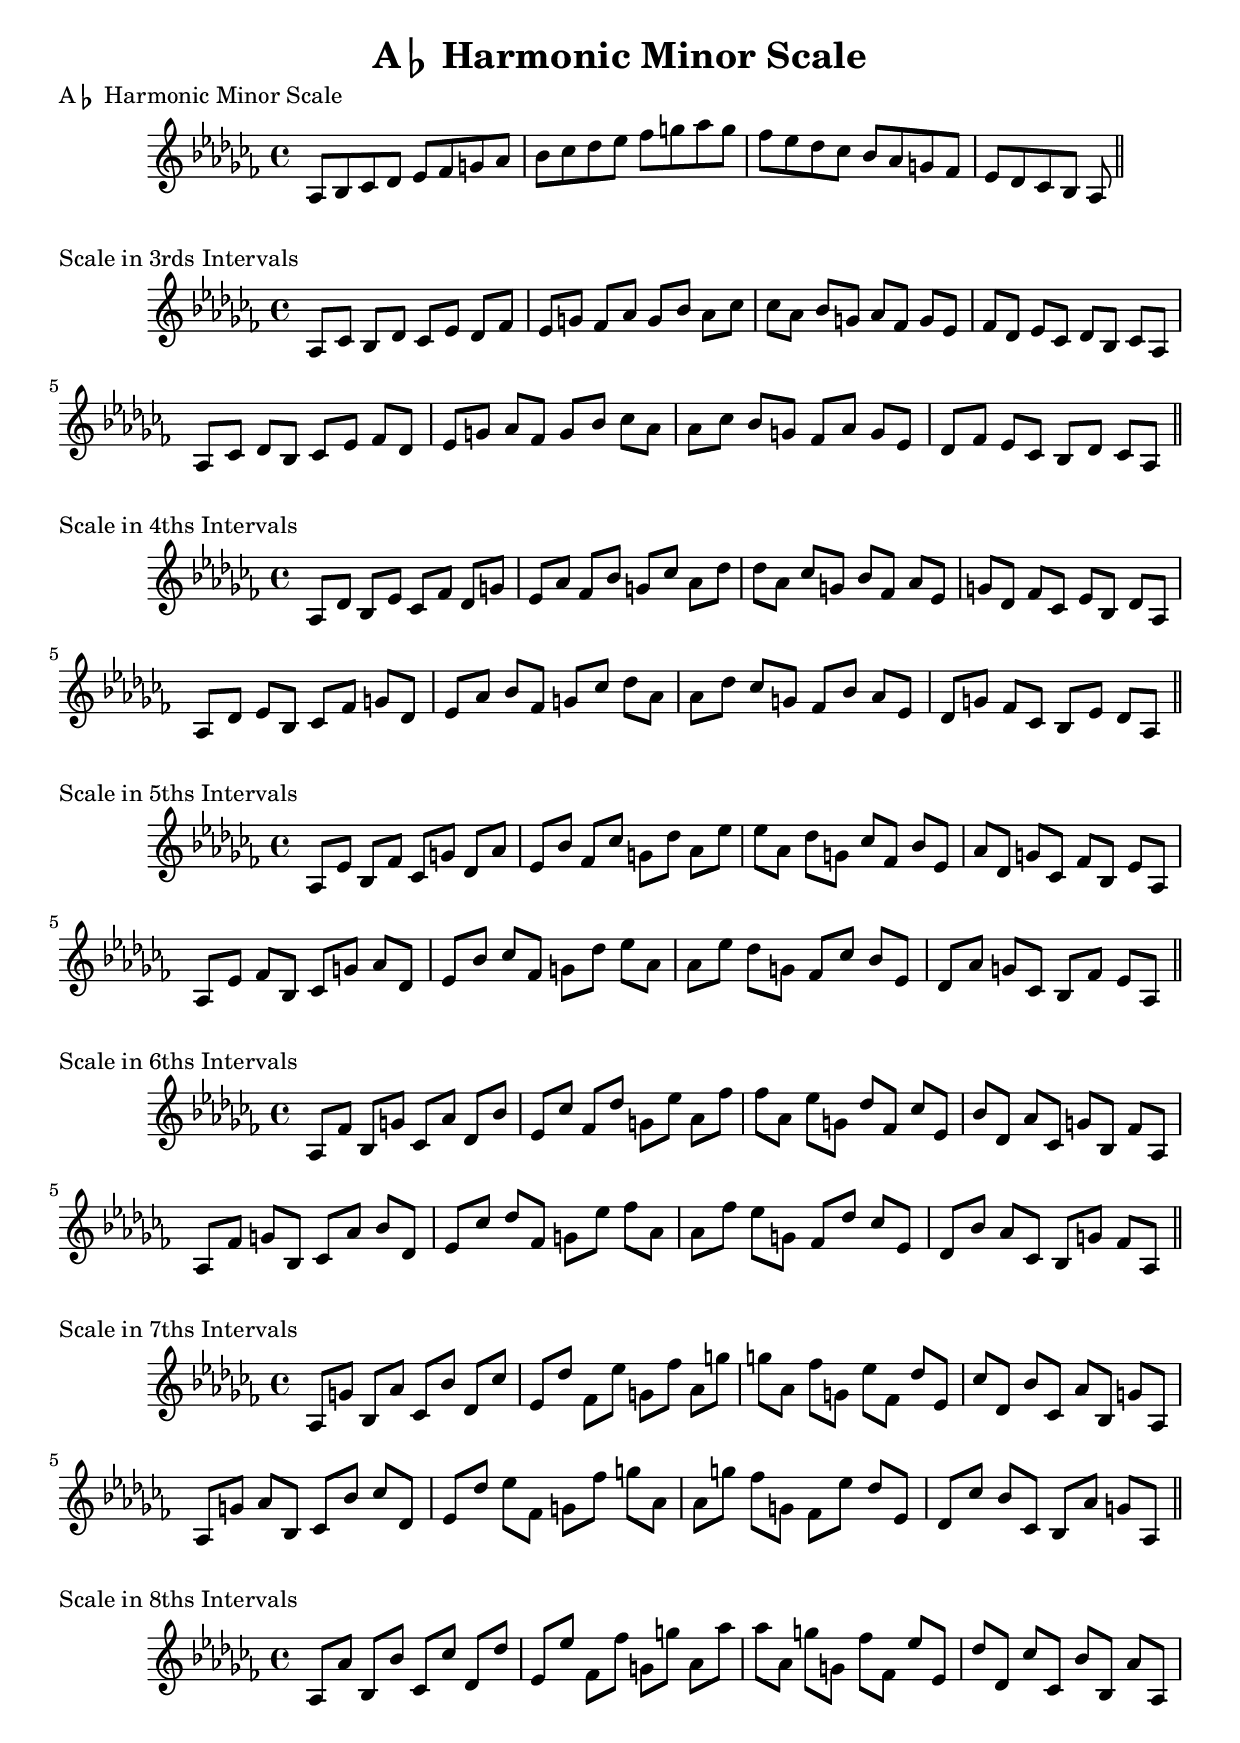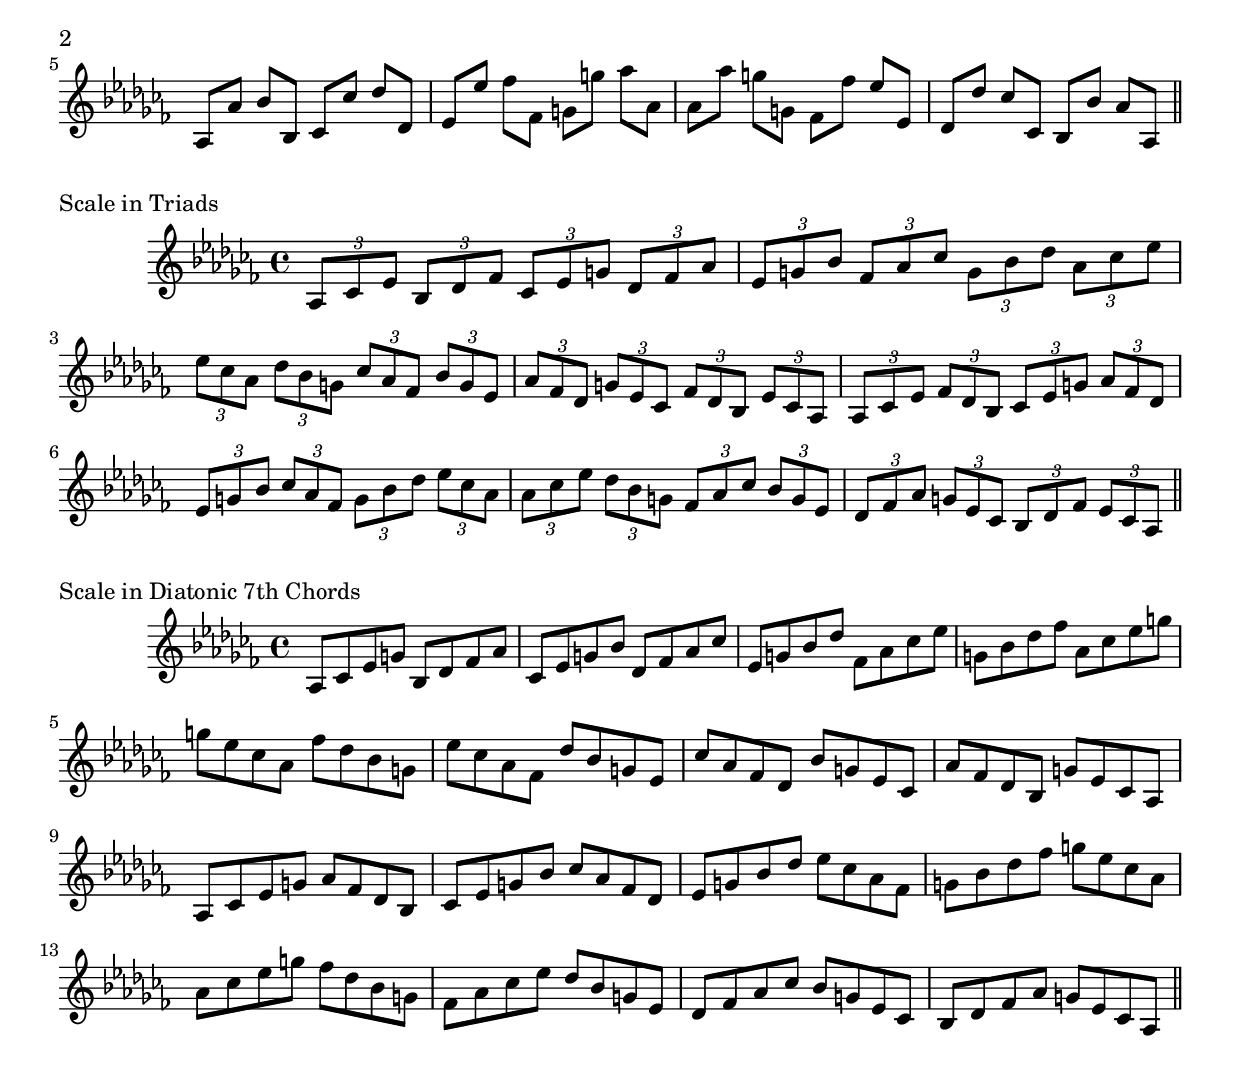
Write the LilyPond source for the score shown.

\version "2.18.2"

\include "scales.ly"

\header{
  title = \markup { "A" \flat " Harmonic Minor Scale" }
}

\score {
  \transpose c aes
  \new Staff \relative c {
    \key c \minor
    \CMinorHarmonicScale
    \bar "||"
  }
  \header{
    piece = \markup { "A" \flat " Harmonic Minor Scale" }
  }
}

\score {
  \transpose c aes
  \new Staff \relative c {
    \key c \minor
    \set Timing.beamExceptions = #'()
    \set Timing.baseMoment = #'(ly:make-moment 1/4)
    \set Timing.beatStructure = #'(1 1 1 1)
    \CMinorHarmonicScaleThirds
    \bar "||"
  }
  \header{
    piece = \markup { "Scale in 3rds Intervals" }
  }
}

\score {
  \transpose c aes
  \new Staff \relative c {
    \key c \minor
    \set Timing.beamExceptions = #'()
    \set Timing.baseMoment = #'(ly:make-moment 1/4)
    \set Timing.beatStructure = #'(1 1 1 1)
    \CMinorHarmonicScaleFourths
    \bar "||"
  }
  \header{
    piece = \markup { "Scale in 4ths Intervals" }
  }
}

\score {
  \transpose c aes
  \new Staff \relative c {
    \key c \minor
    \set Timing.beamExceptions = #'()
    \set Timing.baseMoment = #'(ly:make-moment 1/4)
    \set Timing.beatStructure = #'(1 1 1 1)
    \CMinorHarmonicScaleFifths
    \bar "||"
  }
  \header{
    piece = \markup { "Scale in 5ths Intervals" }
  }
}

\score {
  \transpose c aes
  \new Staff \relative c {
    \key c \minor
    \set Timing.beamExceptions = #'()
    \set Timing.baseMoment = #'(ly:make-moment 1/4)
    \set Timing.beatStructure = #'(1 1 1 1)
    \CMinorHarmonicScaleSixths
    \bar "||"
  }
  \header{
    piece = \markup { "Scale in 6ths Intervals" }
  }
}

\score {
  \transpose c aes
  \new Staff \relative c {
    \key c \minor
    \set Timing.beamExceptions = #'()
    \set Timing.baseMoment = #'(ly:make-moment 1/4)
    \set Timing.beatStructure = #'(1 1 1 1)
    \CMinorHarmonicScaleSevenths
    \bar "||"
  }
  \header{
    piece = \markup { "Scale in 7ths Intervals" }
  }
}

\score {
  \transpose c aes
  \new Staff \relative c {
    \key c \minor
    \set Timing.beamExceptions = #'()
    \set Timing.baseMoment = #'(ly:make-moment 1/4)
    \set Timing.beatStructure = #'(1 1 1 1)
    \CMinorHarmonicScaleEights
    \bar "||"
  }
  \header{
    piece = \markup { "Scale in 8ths Intervals" }
  }
}

\score {
  \transpose c aes
  \new Staff \relative c {
    \key c \minor
    \CMinorHarmonicScaleTriads
    \bar "||"
  }
  \header{
    piece = \markup { "Scale in Triads" }
  }
}

\score {
  \transpose c aes
  \new Staff \relative c {
    \key c \minor
    \CMinorHarmonicScaleChords
    \bar "||"
  }
  \header{
    piece = \markup { "Scale in Diatonic 7th Chords" }
  }
}